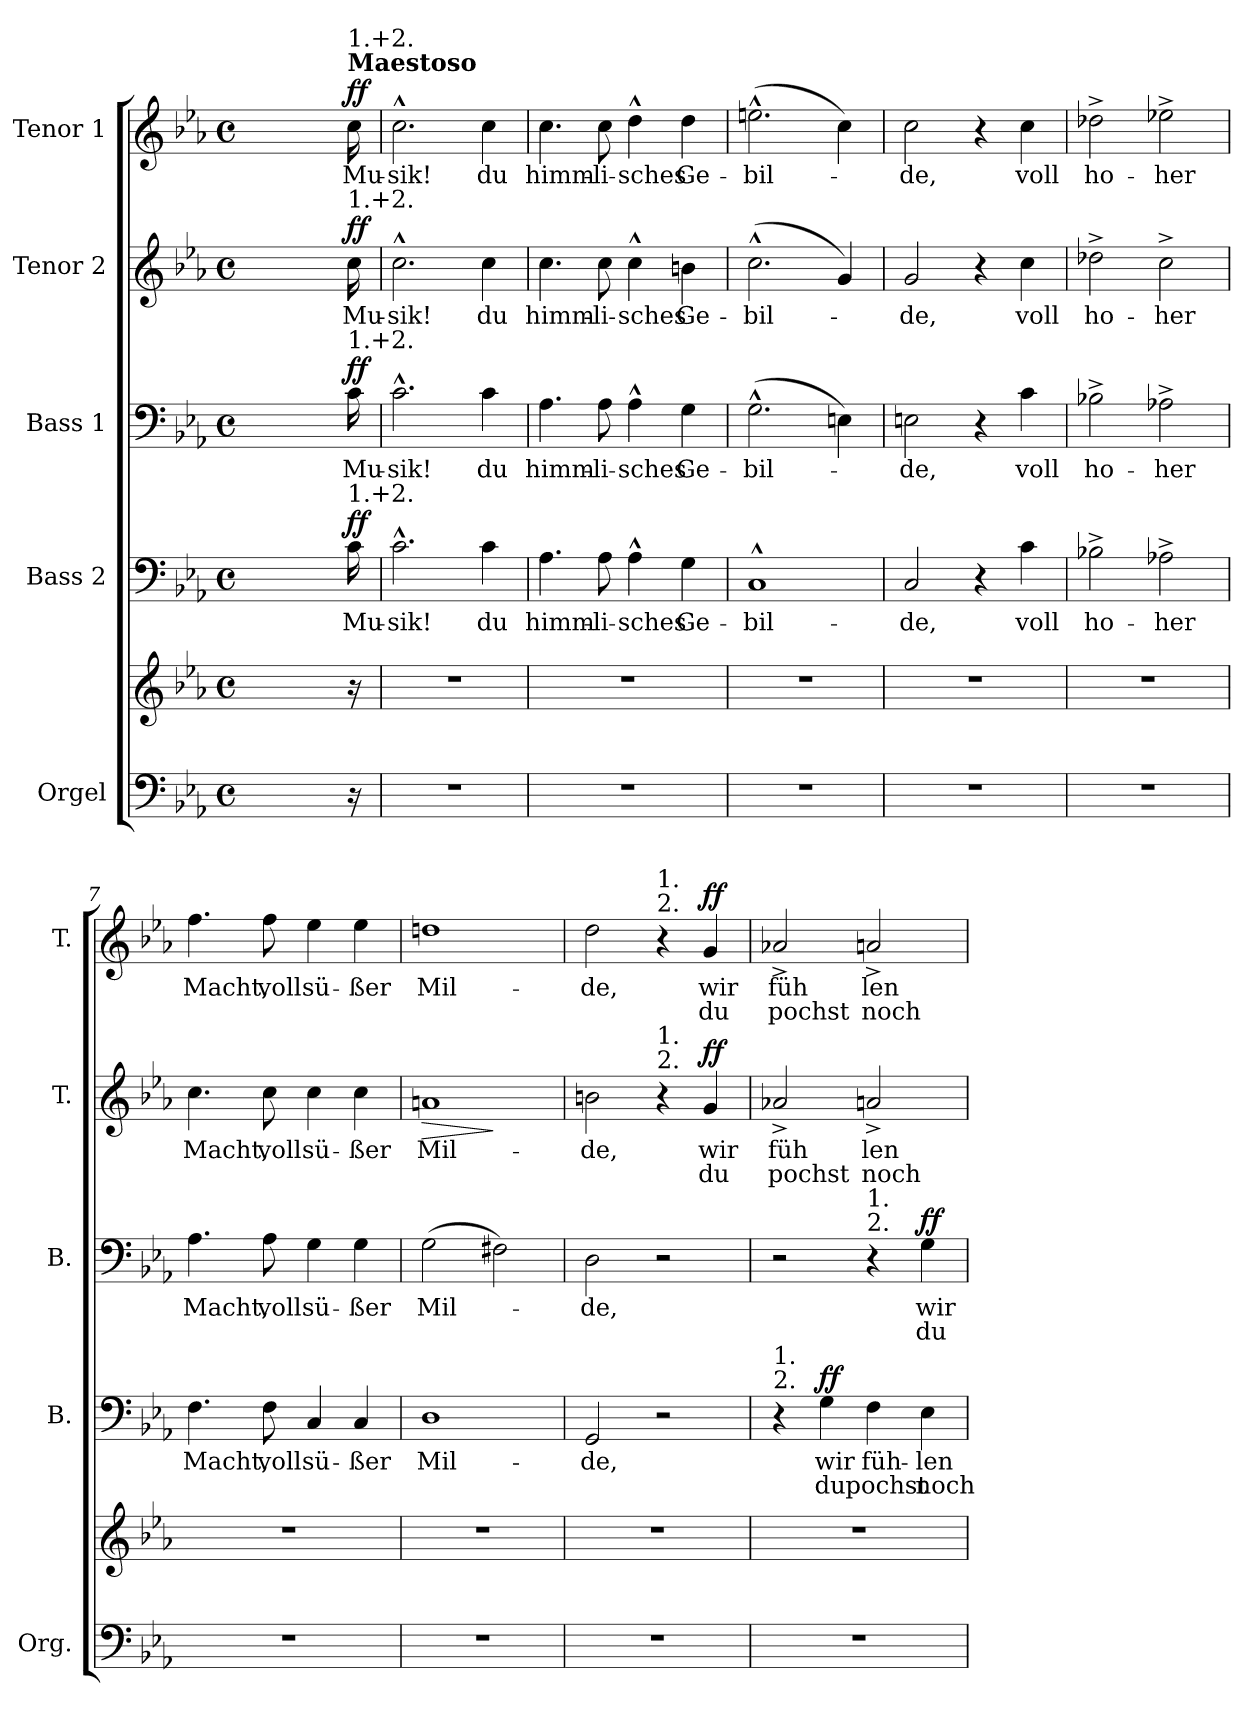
**kern	**kern	**kern	**text	**text	**dynam	**kern	**text	**text	**dynam	**kern	**text	**text	**dynam	**kern	**text	**text	**dynam
*part5	*part5	*part4	*part4	*part4	*part4	*part3	*part3	*part3	*part3	*part2	*part2	*part2	*part2	*part1	*part1	*part1	*part1
*staff6	*staff5	*staff4	*staff4	*staff4	*staff4	*staff3	*staff3	*staff3	*staff3	*staff2	*staff2	*staff2	*staff2	*staff1	*staff1	*staff1	*staff1
*I"Orgel	*	*I"Bass 2	*	*	*	*I"Bass 1	*	*	*	*I"Tenor 2	*	*	*	*I"Tenor 1	*	*	*
*I'Org.	*	*I'B.	*	*	*	*I'B.	*	*	*	*I'T.	*	*	*	*I'T.	*	*	*
*clefF4	*clefG2	*clefF4	*	*	*	*clefF4	*	*	*	*clefG2	*	*	*	*clefG2	*	*	*
*	*	*	*	*	*	*	*	*	*	*ITrd7c12	*	*	*	*ITrd7c12	*	*	*
*k[b-e-a-]	*k[b-e-a-]	*k[b-e-a-]	*	*	*	*k[b-e-a-]	*	*	*	*k[b-e-a-]	*	*	*	*k[b-e-a-]	*	*	*
*E-:	*E-:	*E-:	*	*	*	*E-:	*	*	*	*E-:	*	*	*	*E-:	*	*	*
*M4/4	*M4/4	*M4/4	*	*	*	*M4/4	*	*	*	*M4/4	*	*	*	*M4/4	*	*	*
*met(c)	*met(c)	*met(c)	*	*	*	*met(c)	*	*	*	*met(c)	*	*	*	*met(c)	*	*	*
=1	=1	=1	=1	=1	=1	=1	=1	=1	=1	=1	=1	=1	=1	=1	=1	=1	=1
!LO:N:vis=1	!LO:N:vis=1	!LO:N:vis=1	!	!	!	!LO:N:vis=1	!	!	!	!LO:N:vis=1	!	!	!	!LO:N:vis=1	!	!	!
2...ryy	2...ryy	2...ryy	.	.	.	2...ryy	.	.	.	2...ryy	.	.	.	2...ryy	.	.	.
*	*	*	*	*	*	*	*	*	*	*	*	*	*	*MM70	*	*	*
!	!	!	!	!	!	!	!	!	!	!	!	!	!	!LO:TX:a:B:t=Maestoso	!	!	!
!	!	!	!	!	!	!	!	!	!	!	!	!	!	!LO:TX:a:t=1.+2.	!	!	!
!	!	!	!	!	!	!	!	!	!	!LO:TX:a:t=1.+2.	!	!	!	!	!	!	!
!	!	!	!	!	!	!LO:TX:a:t=1.+2.	!	!	!	!	!	!	!	!	!	!	!
!	!	!LO:TX:a:t=1.+2.	!	!	!	!	!	!	!	!	!	!	!	!	!	!	!
!	!	!	!LO:LY:b	!	!LO:DY:b	!	!LO:LY:b	!	!LO:DY:b	!	!LO:LY:b	!	!LO:DY:b	!	!LO:LY:b	!	!LO:DY:b
16r	16r	16c\	Mu-	.	ff	16c\	Mu-	.	ff	16c\	Mu-	.	ff	16c\	Mu-	.	ff
=2	=2	=2	=2	=2	=2	=2	=2	=2	=2	=2	=2	=2	=2	=2	=2	=2	=2
!	!	!	!LO:LY:b	!	!	!	!LO:LY:b	!	!	!	!LO:LY:b	!	!	!	!LO:LY:b	!	!
1r	1r	2.c^^\	-sik!	.	.	2.c^^\	-sik!	.	.	2.c^^\	-sik!	.	.	2.c^^\	-sik!	.	.
!	!	!	!LO:LY:b	!	!	!	!LO:LY:b	!	!	!	!LO:LY:b	!	!	!	!LO:LY:b	!	!
.	.	4c\	du	.	.	4c\	du	.	.	4c\	du	.	.	4c\	du	.	.
=3	=3	=3	=3	=3	=3	=3	=3	=3	=3	=3	=3	=3	=3	=3	=3	=3	=3
!	!	!	!LO:LY:b	!	!	!	!LO:LY:b	!	!	!	!LO:LY:b	!	!	!	!LO:LY:b	!	!
1r	1r	4.A-\	himm-	.	.	4.A-\	himm-	.	.	4.c\	himm-	.	.	4.c\	himm-	.	.
!	!	!	!LO:LY:b	!	!	!	!LO:LY:b	!	!	!	!LO:LY:b	!	!	!	!LO:LY:b	!	!
.	.	8A-\	-li-	.	.	8A-\	-li-	.	.	8c\	-li-	.	.	8c\	-li-	.	.
!	!	!	!LO:LY:b	!	!	!	!LO:LY:b	!	!	!	!LO:LY:b	!	!	!	!LO:LY:b	!	!
.	.	4A-^^\	-sches	.	.	4A-^^\	-sches	.	.	4c^^\	-sches	.	.	4d^^\	-sches	.	.
!	!	!	!LO:LY:b	!	!	!	!LO:LY:b	!	!	!	!LO:LY:b	!	!	!	!LO:LY:b	!	!
.	.	4G\	Ge-	.	.	4G\	Ge-	.	.	4Bn\	Ge-	.	.	4d\	Ge-	.	.
=4	=4	=4	=4	=4	=4	=4	=4	=4	=4	=4	=4	=4	=4	=4	=4	=4	=4
!	!	!	!LO:LY:b	!	!	!	!LO:LY:b	!	!	!	!LO:LY:b	!	!	!	!LO:LY:b	!	!
1r	1r	1C^^	-bil-	.	.	(>2.G^^\	-bil-	.	.	(>2.c^^\	-bil-	.	.	(>2.en^^\	-bil-	.	.
.	.	.	.	.	.	4En\)	.	.	.	4G/)	.	.	.	4c\)	.	.	.
=5	=5	=5	=5	=5	=5	=5	=5	=5	=5	=5	=5	=5	=5	=5	=5	=5	=5
!	!	!	!LO:LY:b	!	!	!	!LO:LY:b	!	!	!	!LO:LY:b	!	!	!	!LO:LY:b	!	!
1r	1r	2C/	-de,	.	.	2En\	-de,	.	.	2G/	-de,	.	.	2c\	-de,	.	.
.	.	4r	.	.	.	4r	.	.	.	4r	.	.	.	4r	.	.	.
!	!	!	!LO:LY:b	!	!	!	!LO:LY:b	!	!	!	!LO:LY:b	!	!	!	!LO:LY:b	!	!
.	.	4c\	voll	.	.	4c\	voll	.	.	4c\	voll	.	.	4c\	voll	.	.
=6	=6	=6	=6	=6	=6	=6	=6	=6	=6	=6	=6	=6	=6	=6	=6	=6	=6
!	!	!	!LO:LY:b	!	!	!	!LO:LY:b	!	!	!	!LO:LY:b	!	!	!	!LO:LY:b	!	!
1r	1r	2B-X^\	ho-	.	.	2B-X^\	ho-	.	.	2d-X^\	ho-	.	.	2d-X^\	ho-	.	.
!	!	!	!LO:LY:b	!	!	!	!LO:LY:b	!	!	!	!LO:LY:b	!	!	!	!LO:LY:b	!	!
.	.	2A-X^\	-her	.	.	2A-X^\	-her	.	.	2c^\	-her	.	.	2e-X^\	-her	.	.
=7	=7	=7	=7	=7	=7	=7	=7	=7	=7	=7	=7	=7	=7	=7	=7	=7	=7
!	!	!	!LO:LY:b	!	!	!	!LO:LY:b	!	!	!	!LO:LY:b	!	!	!	!LO:LY:b	!	!
1r	1r	4.F\	Macht,	.	.	4.A-\	Macht,	.	.	4.c\	Macht,	.	.	4.f\	Macht,	.	.
!	!	!	!LO:LY:b	!	!	!	!LO:LY:b	!	!	!	!LO:LY:b	!	!	!	!LO:LY:b	!	!
.	.	8F\	voll	.	.	8A-\	voll	.	.	8c\	voll	.	.	8f\	voll	.	.
!	!	!	!LO:LY:b	!	!	!	!LO:LY:b	!	!	!	!LO:LY:b	!	!	!	!LO:LY:b	!	!
.	.	4C/	sü-	.	.	4G\	sü-	.	.	4c\	sü-	.	.	4e-\	sü-	.	.
!	!	!	!LO:LY:b	!	!	!	!LO:LY:b	!	!	!	!LO:LY:b	!	!	!	!LO:LY:b	!	!
.	.	4C/	-ßer	.	.	4G\	-ßer	.	.	4c\	-ßer	.	.	4e-\	-ßer	.	.
.	.	.	.	.	.	.	.	.	]	.	.	.	.	.	.	.	]
=8	=8	=8	=8	=8	=8	=8	=8	=8	=8	=8	=8	=8	=8	=8	=8	=8	=8
!	!	!	!LO:LY:b	!	!	!	!LO:LY:b	!	!	!	!LO:LY:b	!	!LO:HP:b	!	!LO:LY:b	!	!
1r	1r	1D	Mil-	.	.	(>2G\	Mil-	.	]	1An	Mil-	.	>	1dn	Mil-	.	]
.	.	.	.	.	.	2F#X\)	.	.	.	.	.	.	]	.	.	.	.
!!LO:PB:g=z
=9	=9	=9	=9	=9	=9	=9	=9	=9	=9	=9	=9	=9	=9	=9	=9	=9	=9
!	!	!	!LO:LY:b	!	!	!	!LO:LY:b	!	!	!	!LO:LY:b	!	!	!	!LO:LY:b	!	!
1r	1r	2GG/	-de,	.	.	2D\	-de,	.	.	2Bn\	-de,	.	.	2d\	-de,	.	.
!	!	!	!	!	!	!	!	!	!	!	!	!	!	!LO:TX:a:t=2.	!	!	!
!	!	!	!	!	!	!	!	!	!	!	!	!	!	!LO:TX:a:t=1.	!	!	!
!	!	!	!	!	!	!	!	!	!	!LO:TX:a:t=2.	!	!	!	!	!	!	!
!	!	!	!	!	!	!	!	!	!	!LO:TX:a:t=1.	!	!	!	!	!	!	!
.	.	2r	.	.	.	2r	.	.	.	4r	.	.	.	4r	.	.	.
!	!	!	!	!	!	!	!	!	!	!	!LO:LY:b	!LO:LY:b	!LO:DY:b	!	!LO:LY:b	!LO:LY:b	!LO:DY:b
.	.	.	.	.	.	.	.	.	.	4G/	wir	du	ff	4G/	wir	du	ff
=10	=10	=10	=10	=10	=10	=10	=10	=10	=10	=10	=10	=10	=10	=10	=10	=10	=10
!	!	!LO:TX:a:t=2.	!	!	!	!	!	!	!	!	!	!	!	!	!	!	!
!	!	!LO:TX:a:t=1.	!	!	!	!	!	!	!	!	!	!	!	!	!	!	!
!	!	!	!	!	!	!	!	!	!	!	!LO:LY:b	!LO:LY:b	!	!	!LO:LY:b	!LO:LY:b	!
1r	1r	4r	.	.	.	2r	.	.	.	2A-X^/	füh	pochst	.	2A-X^/	füh	pochst	.
!	!	!	!LO:LY:b	!LO:LY:b	!LO:DY:b	!	!	!	!	!	!	!	!	!	!	!	!
.	.	4G\	wir	du	ff	.	.	.	.	.	.	.	.	.	.	.	.
!	!	!	!	!	!	!LO:TX:a:t=2.	!	!	!	!	!	!	!	!	!	!	!
!	!	!	!	!	!	!LO:TX:a:t=1.	!	!	!	!	!	!	!	!	!	!	!
!	!	!	!LO:LY:b	!LO:LY:b	!	!	!	!	!	!	!LO:LY:b	!LO:LY:b	!	!	!LO:LY:b	!LO:LY:b	!
.	.	4F\	füh-	pochst	.	4r	.	.	.	2An^/	len	noch	.	2An^/	len	noch	.
!	!	!	!LO:LY:b	!LO:LY:b	!	!	!LO:LY:b	!LO:LY:b	!LO:DY:b	!	!	!	!	!	!	!	!
.	.	4E-\	-len	noch	.	4G\	wir	du	ff	.	.	.	.	.	.	.	.
=	=	=	=	=	=	=	=	=	=	=	=	=	=	=	=	=	=
*-	*-	*-	*-	*-	*-	*-	*-	*-	*-	*-	*-	*-	*-	*-	*-	*-	*-
